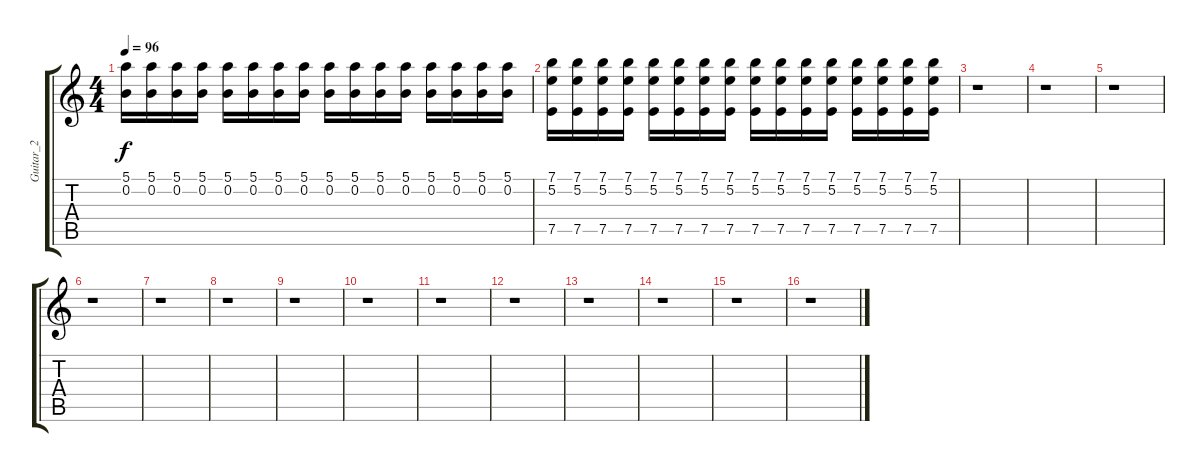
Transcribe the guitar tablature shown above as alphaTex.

\track ("Guitar_2" "Guitar_2") {instrument distortionguitar}
\staff {score tabs}
\tuning (E4 B3 G3 D3 A2 E2) {hide}
\ts (4 4)
\tempo 96
\clef g2
\ks c
(5.1 0.2).16{dy f} (5.1 0.2).16 (5.1 0.2).16 (5.1 0.2).16 (5.1 0.2).16 (5.1 0.2).16 (5.1 0.2).16 (5.1 0.2).16 (5.1 0.2).16 (5.1 0.2).16 (5.1 0.2).16 (5.1 0.2).16 (5.1 0.2).16 (5.1 0.2).16 (5.1 0.2).16 (5.1 0.2).16 |
(7.1 5.2 7.5).16 (7.1 5.2 7.5).16 (7.1 5.2 7.5).16 (7.1 5.2 7.5).16 (7.1 5.2 7.5).16 (7.1 5.2 7.5).16 (7.1 5.2 7.5).16 (7.1 5.2 7.5).16 (7.1 5.2 7.5).16 (7.1 5.2 7.5).16 (7.1 5.2 7.5).16 (7.1 5.2 7.5).16 (7.1 5.2 7.5).16 (7.1 5.2 7.5).16 (7.1 5.2 7.5).16 (7.1 5.2 7.5).16 |
r.1 |
r.1 |
r.1 |
r.1 |
r.1 |
r.1 |
r.1 |
r.1 |
r.1 |
r.1 |
r.1 |
r.1 |
r.1 |
r.1
